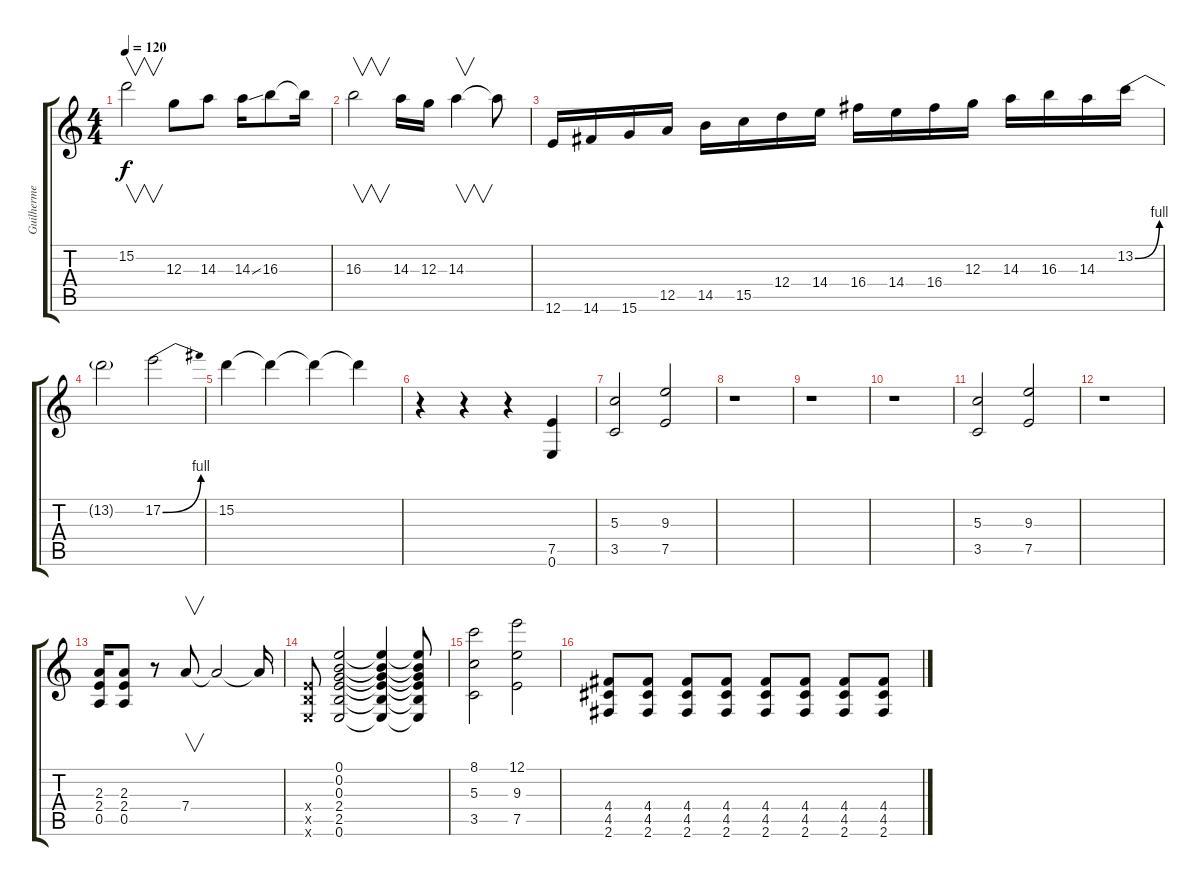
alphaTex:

\track ("Guilherme Belão" "Guilherme ") {instrument overdrivenguitar}
\staff {score tabs}
\tuning (E4 B3 G3 D3 A2 E2) {hide}
\ts (4 4)
\tempo 120
\clef g2
\ks c
15.2.2{v dy f} 12.3.8 14.3.8 14.3{ss}.16 16.3.8 16.3{t}.16 |
16.3.2{v} 14.3.16 12.3.16 14.3.4{v} 14.3{t}.8 |
12.6.16 14.6.16 15.6.16 12.5.16 14.5.16 15.5.16 12.4.16 14.4.16 16.4.16 14.4.16 16.4.16 12.3.16 14.3.16 16.3.16 14.3.16 13.2{be (bend 0 0 60 4)}.16 |
13.2{t}.2 17.2{be (bend 0 0 60 4)}.2 |
15.2.4 15.2{t}.4 15.2{t}.4 15.2{t}.4 |
r.4 r.4 r.4 (7.5 0.6).4 |
(5.3 3.5).2{volume 9} (9.3 7.5).2 |
r.1 |
r.1 |
r.1 |
(5.3 3.5).2 (9.3 7.5).2 |
r.1 |
(2.3 2.4 0.5).16 (2.3 2.4 0.5).8 r.8 7.4.8{v} 7.4{t}.2 7.4{t}.16 |
(2.4{x} 2.5{x} 0.6{x}).8 (0.1 0.2 0.3 2.4 2.5 0.6).2 (0.1{t} 0.2{t} 0.3{t} 2.4{t} 2.5{t} 0.6{t}).4 (0.1{t} 0.2{t} 0.3{t} 2.4{t} 2.5{t} 0.6{t}).8 |
(8.1 5.3 3.5).2 (12.1 9.3 7.5).2 |
(4.4 4.5 2.6).8{volume 9} (4.4 4.5 2.6).8 (4.4 4.5 2.6).8 (4.4 4.5 2.6).8 (4.4 4.5 2.6).8 (4.4 4.5 2.6).8 (4.4 4.5 2.6).8 (4.4 4.5 2.6).8
